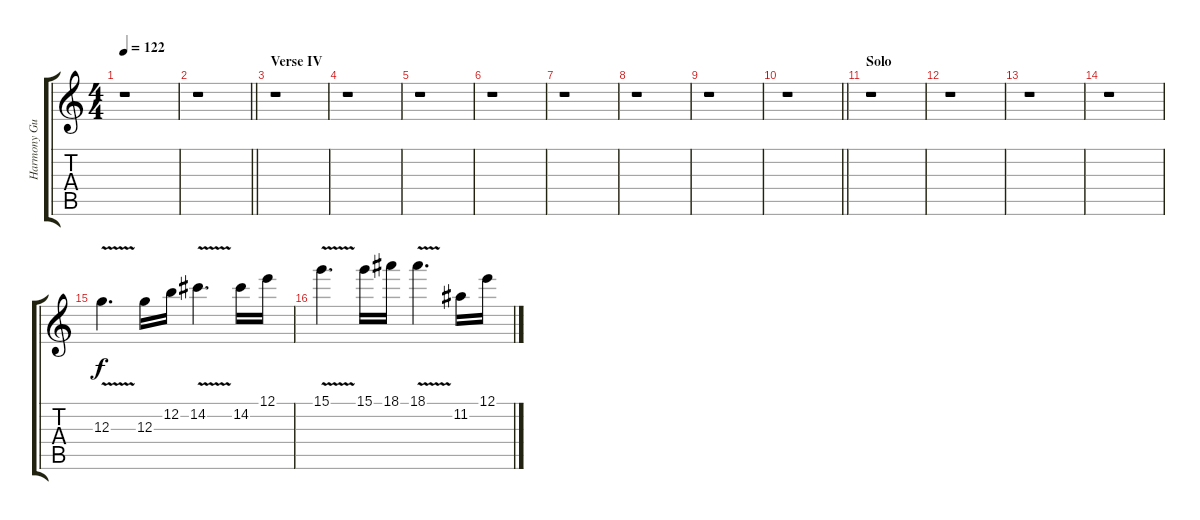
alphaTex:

\track ("Harmony Guitar" "Harmony Gu") {instrument overdrivenguitar}
\staff {score tabs}
\tuning (E4 B3 G3 D3 A2 E2) {hide}
\ts (4 4)
\tempo 122
\clef g2
\ks c
r.1{dy f} |
\barLineRight lightlight
r.1 |
\section ("" "Verse IV")
r.1 |
r.1 |
r.1 |
r.1 |
r.1 |
r.1 |
r.1 |
\barLineRight lightlight
r.1 |
\section ("" "Solo")
r.1 |
r.1 |
r.1 |
r.1 |
12.3{v}.4{d} 12.3.16 12.2.16 14.2{v}.4{d} 14.2.16 12.1.16 |
15.1{v}.4{d} 15.1.16 18.1.16 18.1{v}.4{d} 11.2.16 12.1.16
